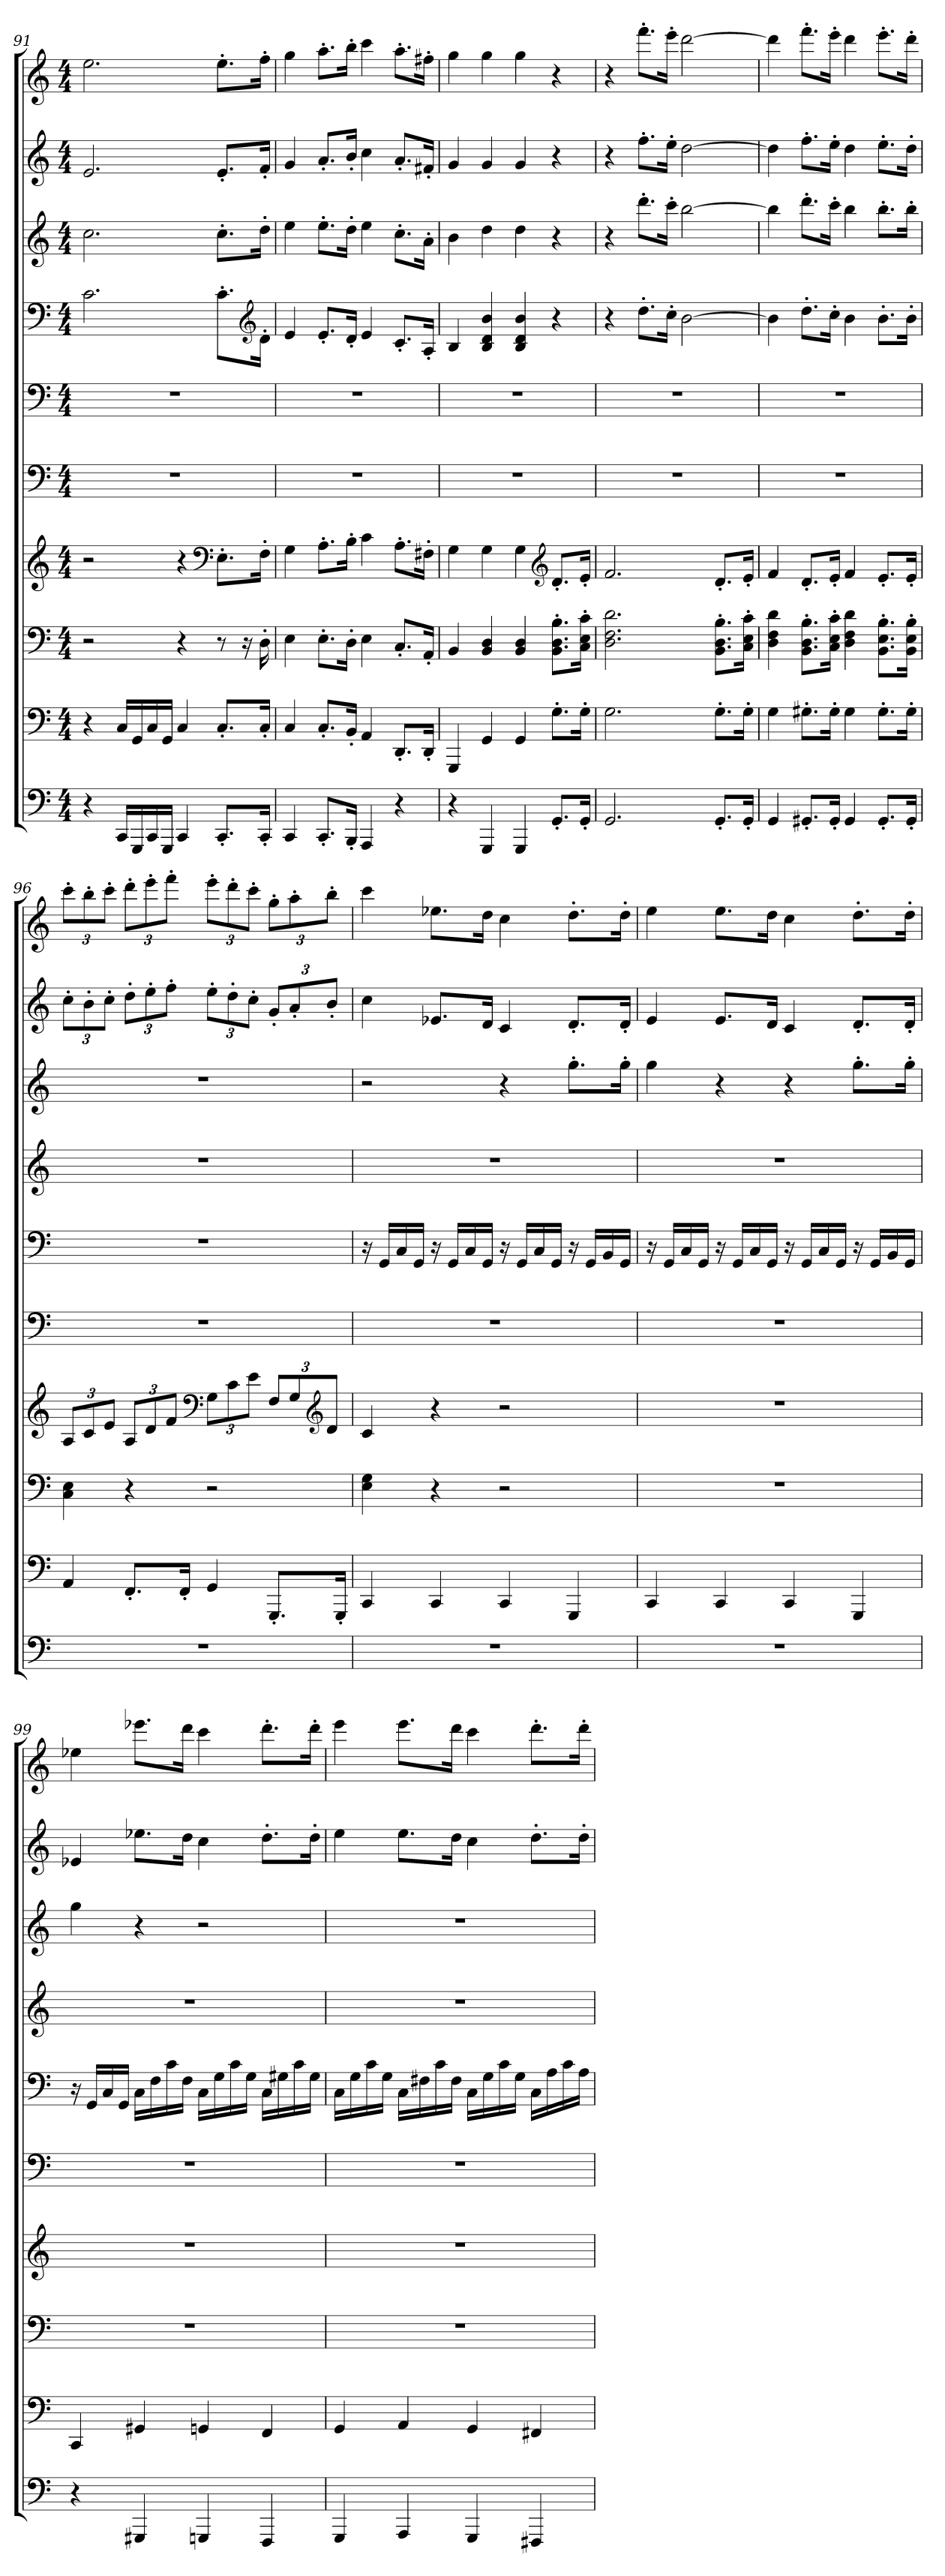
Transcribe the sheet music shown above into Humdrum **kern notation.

**kern	**kern	**kern	**kern	**kern	**kern	**kern	**kern	**kern	**kern
*part5	*part5	*part4	*part4	*part3	*part3	*part2	*part2	*part1	*part1
*staff10	*staff9	*staff8	*staff7	*staff6	*staff5	*staff4	*staff3	*staff2	*staff1
!!LO:PB:g=z
*clefF4	*clefF4	*clefF4	*clefG2	*clefF4	*clefF4	*clefF4	*clefG2	*clefG2	*clefG2
*k[]	*k[]	*k[]	*k[]	*k[]	*k[]	*k[]	*k[]	*k[]	*k[]
*M4/4	*M4/4	*M4/4	*M4/4	*M4/4	*M4/4	*M4/4	*M4/4	*M4/4	*M4/4
*MM118	*MM118	*MM118	*MM118	*MM118	*MM118	*MM118	*MM118	*MM118	*MM118
=91	=91	=91	=91	=91	=91	=91	=91	=91	=91
4r	4r	2r	2r	1r	1r	2.c\	2.cc\	2.e/	2.ee\
16CC/LL	16C/LL	.	.	.	.	.	.	.	.
16GGG/	16GG/	.	.	.	.	.	.	.	.
16CC/	16C/	.	.	.	.	.	.	.	.
16GGG/JJ	16GG/JJ	.	.	.	.	.	.	.	.
4CC/	4C/	4r	4r	.	.	.	.	.	.
*	*	*	*clefF4	*	*	*	*	*	*
*	*	*	*	*	*	*	*	*	*MM118
8.CC'/L	8.C'/L	8r	8.E'\L	.	.	8.c'\L	8.cc'\L	8.e'/L	8.ee'\L
.	.	16r	.	.	.	.	.	.	.
*	*	*	*	*	*	*clefG2	*	*	*
16CC'/Jk	16C'/Jk	16D'\	16F'\Jk	.	.	16d'\Jk	16dd'\Jk	16f'/Jk	16ff'\Jk
=92	=92	=92	=92	=92	=92	=92	=92	=92	=92
*	*	*	*	*	*	*	*	*	*MM118
4CC/	4C/	4E\	4G\	1r	1r	4e/	4ee\	4g/	4gg\
8.CC'/L	8.C'/L	8.E'\L	8.A'\L	.	.	8.e'/L	8.ee'\L	8.a'/L	8.aa'\L
16BBB'/Jk	16BB'/Jk	16D'\Jk	16B'\Jk	.	.	16d'/Jk	16dd'\Jk	16b'/Jk	16bb'\Jk
*	*	*	*	*	*	*	*	*	*MM118
4AAA/	4AA/	4E\	4c\	.	.	4e/	4ee\	4cc\	4ccc\
4r	8.DD'/L	8.C'/L	8.A'\L	.	.	8.c'/L	8.cc'\L	8.a'/L	8.aa'\L
.	16DD'/Jk	16AA'/Jk	16F#X'\Jk	.	.	16A'/Jk	16a'\Jk	16f#X'/Jk	16ff#X'\Jk
=93	=93	=93	=93	=93	=93	=93	=93	=93	=93
*	*	*	*	*	*	*	*	*	*MM114
4r	4GGG/	4BB/	4G\	1r	1r	4B/	4b\	4g/	4gg\
4GGG/	4GG/	4BB/ 4D/	4G\	.	.	4B/ 4d/ 4b/	4dd\	4g/	4gg\
4GGG/	4GG/	4BB/ 4D/	4G\	.	.	4B/ 4d/ 4b/	4dd\	4g/	4gg\
*	*	*	*clefG2	*	*	*	*	*	*
*	*	*	*	*	*	*	*	*	*MM118
8.GG'/L	8.G'\L	8.BB\' 8.D\' 8.B\'L	8.d'/L	.	.	4r	4r	4r	4r
16GG'/Jk	16G'\Jk	16C\' 16E\' 16c\'Jk	16e'/Jk	.	.	.	.	.	.
=94	=94	=94	=94	=94	=94	=94	=94	=94	=94
*	*	*	*	*	*	*	*	*	*MM118
2.GG/	2.G\	2.D\ 2.F\ 2.d\	2.f/	1r	1r	4r	4r	4r	4r
.	.	.	.	.	.	8.dd'\L	8.ddd'\L	8.ff'\L	8.fff'\L
.	.	.	.	.	.	16cc'\Jk	16ccc'\Jk	16ee'\Jk	16eee'\Jk
*	*	*	*	*	*	*	*	*	*MM118
.	.	.	.	.	.	[2b\	[2bb\	[2dd\	[2ddd\
8.GG'/L	8.G'\L	8.BB\' 8.D\' 8.B\'L	8.d'/L	.	.	.	.	.	.
16GG'/Jk	16G'\Jk	16C\' 16E\' 16c\'Jk	16e'/Jk	.	.	.	.	.	.
!!LO:PB:g=z
=95	=95	=95	=95	=95	=95	=95	=95	=95	=95
*	*	*	*	*	*	*	*	*	*MM118
4GG/	4G\	4D\ 4F\ 4d\	4f/	1r	1r	4b\]	4bb\]	4dd\]	4ddd\]
8.GG#X'/L	8.G#X'\L	8.BB\' 8.D\' 8.B\'L	8.d'/L	.	.	8.dd'\L	8.ddd'\L	8.ff'\L	8.fff'\L
16GG#'/Jk	16G#'\Jk	16C\' 16E\' 16c\'Jk	16e'/Jk	.	.	16cc'\Jk	16ccc'\Jk	16ee'\Jk	16eee'\Jk
*	*	*	*	*	*	*	*	*	*MM118
4GG#/	4G#\	4D\ 4F\ 4d\	4f/	.	.	4b\	4bb\	4dd\	4ddd\
*	*	*	*	*	*	*	*	*	*MM118
8.GG#'/L	8.G#'\L	8.BB\' 8.E\' 8.B\'L	8.e'/L	.	.	8.b'\L	8.bb'\L	8.ee'\L	8.eee'\L
*	*	*	*	*	*	*	*	*	*MM114
16GG#'/Jk	16G#'\Jk	16BB\' 16E\' 16B\'Jk	16e'/Jk	.	.	16b'\Jk	16bb'\Jk	16dd'\Jk	16ddd'\Jk
=96	=96	=96	=96	=96	=96	=96	=96	=96	=96
*	*	*	*Xbrackettup	*	*	*	*	*Xbrackettup	*Xbrackettup
*	*	*	*	*	*	*	*	*	*MM118
1r	4AA/	4C\ 4E\	12A/L	1r	1r	1r	1r	12cc'\L	12ccc'\L
.	.	.	12c/	.	.	.	.	12b'\	12bb'\
.	.	.	12e/J	.	.	.	.	12cc'\J	12ccc'\J
.	8.FF'/L	4r	12A/L	.	.	.	.	12dd'\L	12ddd'\L
.	.	.	12d/	.	.	.	.	12ee'\	12eee'\
.	.	.	12f/J	.	.	.	.	12ff'\J	12fff'\J
.	16FF'/Jk	.	.	.	.	.	.	.	.
*	*	*	*clefF4	*	*	*	*	*	*
.	4GG/	2r	12G\L	.	.	.	.	12ee'\L	12eee'\L
.	.	.	12c\	.	.	.	.	12dd'\	12ddd'\
.	.	.	12e\J	.	.	.	.	12cc'\J	12ccc'\J
.	8.GGG'/L	.	12F/L	.	.	.	.	12g'/L	12gg'\L
.	.	.	12G/	.	.	.	.	12a'/	12aa'\
*	*	*	*clefG2	*	*	*	*	*	*
.	.	.	12d/J	.	.	.	.	12b'/J	12bb'\J
.	16GGG'/Jk	.	.	.	.	.	.	.	.
=97	=97	=97	=97	=97	=97	=97	=97	=97	=97
*	*	*	*	*	*	*	*	*	*MM118
1r	4CC/	4E\ 4G\	4c/	1r	16r	1r	2r	4cc\	4ccc\
.	.	.	.	.	16GG/LL	.	.	.	.
.	.	.	.	.	16C/	.	.	.	.
.	.	.	.	.	16GG/JJ	.	.	.	.
.	4CC/	4r	4r	.	16r	.	.	8.e-X/L	8.ee-X\L
.	.	.	.	.	16GG/LL	.	.	.	.
.	.	.	.	.	16C/	.	.	.	.
.	.	.	.	.	16GG/JJ	.	.	16d/Jk	16dd\Jk
*	*	*	*	*	*	*	*	*	*MM118
.	4CC/	2r	2r	.	16r	.	4r	4c/	4cc\
.	.	.	.	.	16GG/LL	.	.	.	.
.	.	.	.	.	16C/	.	.	.	.
.	.	.	.	.	16GG/JJ	.	.	.	.
.	4GGG/	.	.	.	16r	.	8.gg'\L	8.d'/L	8.dd'\L
.	.	.	.	.	16GG/LL	.	.	.	.
.	.	.	.	.	16BB/	.	.	.	.
.	.	.	.	.	16GG/JJ	.	16gg'\Jk	16d'/Jk	16dd'\Jk
!!LO:PB:g=z
=98	=98	=98	=98	=98	=98	=98	=98	=98	=98
*	*	*	*	*	*	*	*	*	*MM118
1r	4CC/	1r	1r	1r	16r	1r	4gg\	4e/	4ee\
.	.	.	.	.	16GG/LL	.	.	.	.
.	.	.	.	.	16C/	.	.	.	.
.	.	.	.	.	16GG/JJ	.	.	.	.
.	4CC/	.	.	.	16r	.	4r	8.e/L	8.ee\L
.	.	.	.	.	16GG/LL	.	.	.	.
.	.	.	.	.	16C/	.	.	.	.
.	.	.	.	.	16GG/JJ	.	.	16d/Jk	16dd\Jk
*	*	*	*	*	*	*	*	*	*MM118
.	4CC/	.	.	.	16r	.	4r	4c/	4cc\
.	.	.	.	.	16GG/LL	.	.	.	.
.	.	.	.	.	16C/	.	.	.	.
.	.	.	.	.	16GG/JJ	.	.	.	.
.	4GGG/	.	.	.	16r	.	8.gg'\L	8.d'/L	8.dd'\L
.	.	.	.	.	16GG/LL	.	.	.	.
.	.	.	.	.	16BB/	.	.	.	.
.	.	.	.	.	16GG/JJ	.	16gg'\Jk	16d'/Jk	16dd'\Jk
=99	=99	=99	=99	=99	=99	=99	=99	=99	=99
*	*	*	*	*	*	*	*	*	*MM118
4r	4CC/	1r	1r	1r	16r	1r	4gg\	4e-X/	4ee-X\
.	.	.	.	.	16GG/LL	.	.	.	.
.	.	.	.	.	16C/	.	.	.	.
.	.	.	.	.	16GG/JJ	.	.	.	.
*	*	*	*	*	*	*	*	*	*MM118
4GGG#X/	4GG#X/	.	.	.	16C\LL	.	4r	8.ee-X\L	8.eee-X\L
.	.	.	.	.	16F\	.	.	.	.
.	.	.	.	.	16c\	.	.	.	.
.	.	.	.	.	16F\JJ	.	.	16dd\Jk	16ddd\Jk
*	*	*	*	*	*	*	*	*	*MM118
4GGGn/	4GGn/	.	.	.	16C\LL	.	2r	4cc\	4ccc\
.	.	.	.	.	16G\	.	.	.	.
.	.	.	.	.	16c\	.	.	.	.
.	.	.	.	.	16G\JJ	.	.	.	.
4FFF/	4FF/	.	.	.	16C\LL	.	.	8.dd'\L	8.ddd'\L
.	.	.	.	.	16G#X\	.	.	.	.
.	.	.	.	.	16c\	.	.	.	.
.	.	.	.	.	16G#\JJ	.	.	16dd'\Jk	16ddd'\Jk
!!LO:PB:g=z
=100	=100	=100	=100	=100	=100	=100	=100	=100	=100
*	*	*	*	*	*	*	*	*	*MM118
4GGG/	4GG/	1r	1r	1r	16C\LL	1r	1r	4ee\	4eee\
.	.	.	.	.	16G\	.	.	.	.
.	.	.	.	.	16c\	.	.	.	.
.	.	.	.	.	16G\JJ	.	.	.	.
*	*	*	*	*	*	*	*	*	*MM118
4AAA/	4AA/	.	.	.	16C\LL	.	.	8.ee\L	8.eee\L
.	.	.	.	.	16F#X\	.	.	.	.
.	.	.	.	.	16c\	.	.	.	.
.	.	.	.	.	16F#\JJ	.	.	16dd\Jk	16ddd\Jk
*	*	*	*	*	*	*	*	*	*MM118
4GGG/	4GG/	.	.	.	16C\LL	.	.	4cc\	4ccc\
.	.	.	.	.	16G\	.	.	.	.
.	.	.	.	.	16c\	.	.	.	.
.	.	.	.	.	16G\JJ	.	.	.	.
4FFF#X/	4FF#X/	.	.	.	16C\LL	.	.	8.dd'\L	8.ddd'\L
.	.	.	.	.	16A\	.	.	.	.
.	.	.	.	.	16c\	.	.	.	.
.	.	.	.	.	16A\JJ	.	.	16dd'\Jk	16ddd'\Jk
=	=	=	=	=	=	=	=	=	=
*-	*-	*-	*-	*-	*-	*-	*-	*-	*-
